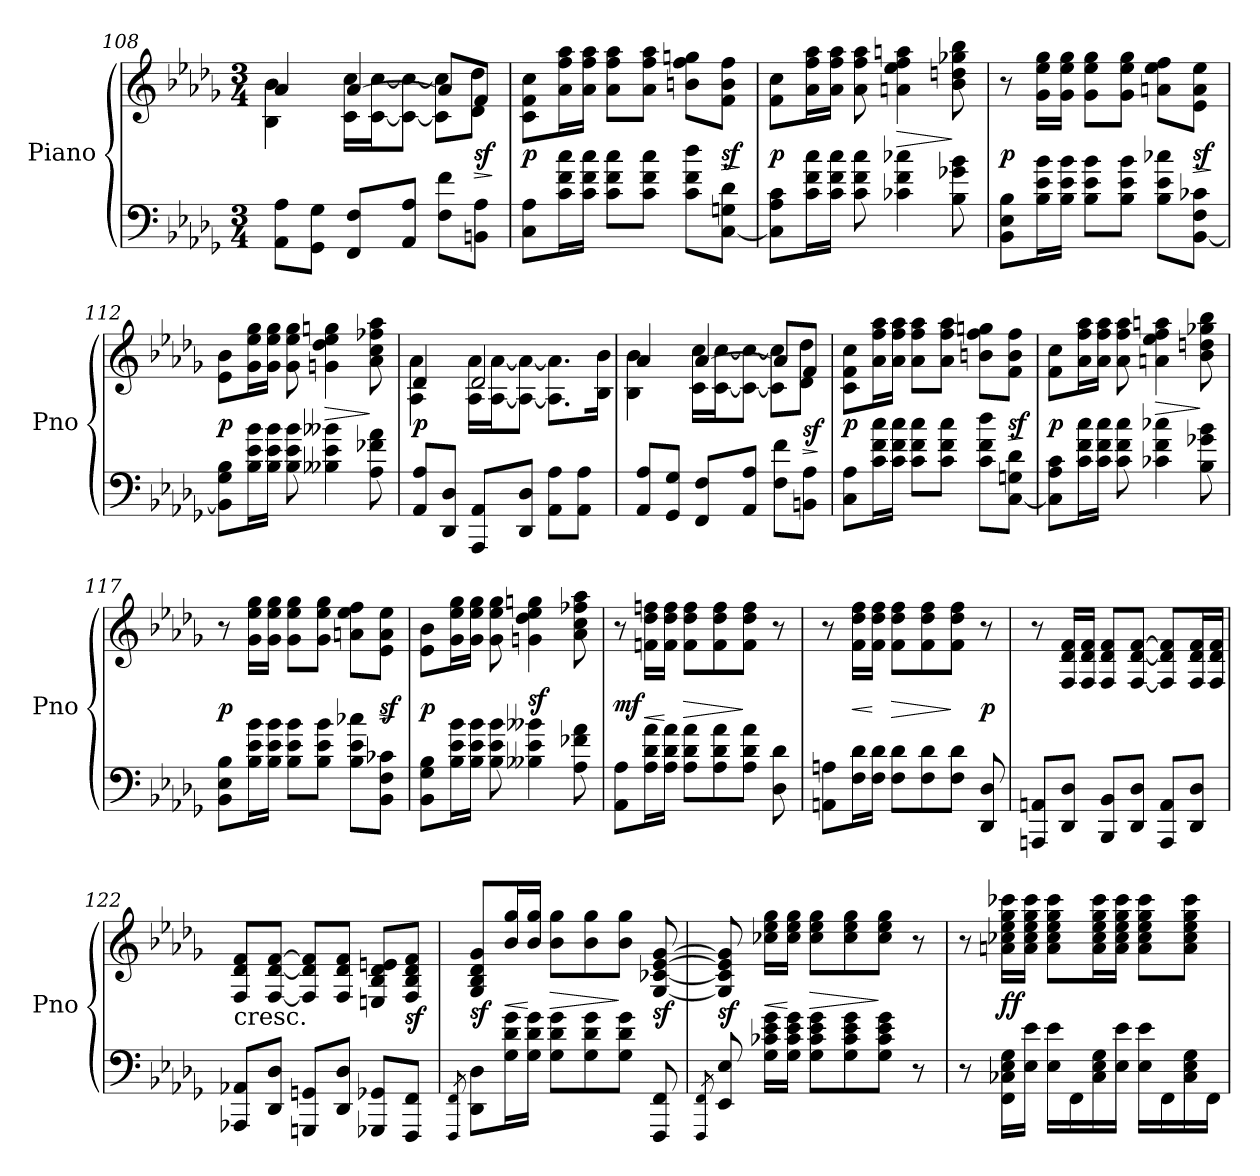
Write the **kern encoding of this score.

**kern	**kern	**dynam
*part1	*part1	*part1
*staff2	*staff1	*staff1/2
*I"Piano	*	*
*I'Pno	*	*
*clefF4	*clefG2	*
*k[b-e-a-d-g-]	*k[b-e-a-d-g-]	*
*M3/4	*M3/4	*
=108	=108	=108
*	*^	*
8AA- 8A-L	4a-	4B- 4b-	.
8GG- 8G-J	.	.	.
8FF 8FL	[4a-	16c 16ccLL	.
.	.	[16c [16ccJ	.
8AA- 8A-J	.	8c_ 8cc_J	.
8F 8fL	8a-L]	8c] 8cc]L	.
8BBn 8A-J	8fJ	8d- 8dd-J	> sf
*	*v	*v	*
.	.	]
=109	=109	=109
8C 8A-L	8c 8f 8ccL	p
16c 16f 16ccL	16a- 16ff 16aa-L	.
16c 16f 16ccJJ	16a- 16ff 16aa-JJ	.
8c 8f 8ccL	8a- 8ff 8aa-L	.
8c 8f 8ccJ	8a- 8ff 8aa-J	.
8c 8f 8dd-L	8bn 8ff 8ggnL	.
[8C 8Gn 8d-J	8f 8b 8ffJ	> sf
.	.	]
=110	=110	=110
8C] 8A- 8cL	8f 8ccL	p
16c 16f 16ccL	16a- 16ff 16aa-L	.
16c 16f 16ccJJ	16a- 16ff 16aa-JJ	.
8c 8f 8cc	8a- 8ff 8aa-	.
4c-X 4f 4cc-X	4an 4ee- 4ff 4aan	>
8B- 8g-X 8b-	8b- 8ddn 8gg-X 8bb-	]
=111	=111	=111
8BB- 8E- 8B-L	8r	p
16B- 16e- 16b-L	16g- 16ee- 16gg-LL	.
16B- 16e- 16b-JJ	16g- 16ee- 16gg-JJ	.
8B- 8e- 8b-L	8g- 8ee- 8gg-L	.
8B- 8e- 8b-J	8g- 8ee- 8gg-J	.
8B- 8e- 8cc-XL	8an 8ee- 8ffL	.
[8BB- 8F 8c-XJ	8e- 8a 8ee-J	> sf
.	.	]
=112	=112	=112
8BB-] 8G- 8B-L	8e- 8b-L	p
16B- 16e- 16b-L	16g- 16ee- 16gg-L	.
16B- 16e- 16b-JJ	16g- 16ee- 16gg-JJ	.
8B- 8e- 8b-	8g- 8ee- 8gg-	.
4B--X 4e- 4b--X	4gn 4dd- 4ee- 4ggn	>
8A- 8f-X 8a-	8a- 8cc 8ff-X 8aa-	]
=113	=113	=113
*	*^	*
8AA- 8A-L	4d-	4A- 4a-	p
8DD- 8D-J	.	.	.
8AAA- 8AA-L	2d-	16A- 16a-LL	.
.	.	[16A- [16a-J	.
8DD- 8D-J	.	8A-_ 8a-_J	.
8AA- 8A-L	.	8.A-] 8.a-]L	.
8AA- 8A-J	.	.	.
.	.	16B- 16b-Jk	.
=114	=114	=114	=114
8AA-/ 8A-/L	4a-	4B- 4b-	.
8GG- 8G-J	.	.	.
8FF 8FL	[4a-	16c 16ccLL	.
.	.	[16c [16ccJ	.
8AA- 8A-J	.	8c_ 8cc_J	.
8F 8fL	8a-L]	8c] 8cc]L	.
8BBn 8A-J	8fJ	8d- 8dd-J	> sf
*	*v	*v	*
.	.	]
=115	=115	=115
8C 8A-L	8c 8f 8ccL	p
16c 16f 16ccL	16a- 16ff 16aa-L	.
16c 16f 16ccJJ	16a- 16ff 16aa-JJ	.
8c 8f 8ccL	8a- 8ff 8aa-L	.
8c 8f 8ccJ	8a- 8ff 8aa-J	.
8c 8f 8dd-L	8bn 8ff 8ggnL	.
[8C 8Gn 8d-J	8f 8b 8ffJ	> sf
.	.	]
=116	=116	=116
8C] 8A- 8cL	8f 8ccL	p
16c 16f 16ccL	16a- 16ff 16aa-L	.
16c 16f 16ccJJ	16a- 16ff 16aa-JJ	.
8c 8f 8cc	8a- 8ff 8aa-	.
4c-X 4f 4cc-X	4an 4ee- 4ff 4aan	>
8B- 8g-X 8b-	8b- 8ddn 8gg-X 8bb-	]
=117	=117	=117
8BB- 8E- 8B-L	8r	p
16B- 16e- 16b-L	16g- 16ee- 16gg-LL	.
16B- 16e- 16b-JJ	16g- 16ee- 16gg-JJ	.
8B- 8e- 8b-L	8g- 8ee- 8gg-L	.
8B- 8e- 8b-J	8g- 8ee- 8gg-J	.
8B- 8e- 8cc-XL	8an 8ee- 8ffL	.
8BB- 8F 8c-XJ	8e- 8a 8ee-J	> sf
.	.	]
=118	=118	=118
8BB- 8G- 8B-L	8e- 8b-L	p
16B- 16e- 16b-L	16g- 16ee- 16gg-L	.
16B- 16e- 16b-JJ	16g- 16ee- 16gg-JJ	.
8B- 8e- 8b-	8g- 8ee- 8gg-	.
4B--X 4e- 4b--X	4gn 4dd- 4ee- 4ggn	sf
8A- 8f-X 8a-	8a- 8cc 8ff-X 8aa-	.
=119	=119	=119
8AA- 8A-L	8r	mf
16A- 16d- 16a-L	16fn 16dd- 16ffnLL	<
16A- 16d- 16a-JJ	16f 16dd- 16ffJJ	[
8A- 8d- 8a-L	8f 8dd- 8ffL	>
8A- 8d- 8a-	8f 8dd- 8ff	.
8A- 8d- 8a-J	8f 8dd- 8ffJ	]
8D- 8d-	8r	.
=120	=120	=120
8AAn 8AnL	8r	.
16F 16d-L	16f 16dd- 16ffLL	<
16F 16d-JJ	16f 16dd- 16ffJJ	[
8F 8d-L	8f 8dd- 8ffL	>
8F 8d-	8f 8dd- 8ff	.
8F 8d-J	8f 8dd- 8ffJ	]
8DD- 8D-	8r	p
=121	=121	=121
8AAAn 8AAnL	8r	.
8DD- 8D-J	16F 16d- 16fLL	.
.	16F 16d- 16fJJ	.
8BBB- 8BB-L	8F 8d- 8fL	.
8DD- 8D-J	[8F [8d- [8fJ	.
8AAA 8AAL	8F] 8d-] 8f]L	.
8DD- 8D-J	16F 16d- 16fL	.
.	16F 16d- 16fJJ	.
=122	=122	=122
!	!LO:TX:c:t=cresc.	!
8AAA-X 8AA-XL	8F 8d- 8fL	.
8DD- 8D-J	[8F [8d- [8fJ	.
8GGGn 8GGnL	8F] 8d-] 8f]L	.
8DD- 8D-J	8F 8d- 8fJ	.
8GGG-X 8GG-XL	8En 8B- 8d- 8enL	.
8FFF 8FFJ	8F 8B- 8d- 8fJ	sf
=123	=123	=123
8qFFF 8qFF	.	.
8DD- 8D-L	8G- 8B- 8d- 8g-L	sf
16G- 16d- 16g-L	16b- 16gg-L	<
16G- 16d- 16g-JJ	16b- 16gg-JJ	[
8G- 8d- 8g-L	8b- 8gg-L	>
8G- 8d- 8g-	8b- 8gg-	.
8G- 8d- 8g-J	8b- 8gg-J	]
8FFF 8FF	[8G- [8c-X [8e- [8g-	sf
=124	=124	=124
8qFFF 8qFF	.	.
8EE- 8E-	8G-] 8c-] 8e-] 8g-]	sf
16G- 16c-X 16e- 16g-LL	16cc-X 16ee- 16gg-LL	<
16G- 16c- 16e- 16g-JJ	16cc- 16ee- 16gg-JJ	[
8G- 8c- 8e- 8g-L	8cc- 8ee- 8gg-L	>
8G- 8c- 8e- 8g-	8cc- 8ee- 8gg-	.
8G- 8c- 8e- 8g-J	8cc- 8ee- 8gg-J	]
8r	8r	.
=125	=125	=125
8r	8r	.
16FF 16C-X 16E- 16G-LL	16an 16cc-X 16ee- 16gg- 16ccc-XLL	ff
16E- 16e-JJ	16a 16cc- 16ee- 16gg- 16ccc-JJ	.
16E- 16e-LL	8a 8cc- 8ee- 8gg- 8ccc-L	.
16FF	.	.
16C- 16E- 16G-	16a 16cc- 16ee- 16gg- 16ccc-L	.
16E- 16e-JJ	16a 16cc- 16ee- 16gg- 16ccc-JJ	.
16E- 16e-LL	8a 8cc- 8ee- 8gg- 8ccc-L	.
16FF	.	.
16C- 16E- 16G-	8a 8cc- 8ee- 8gg- 8ccc-J	.
16FFJJ	.	.
=	=	=
*-	*-	*-
